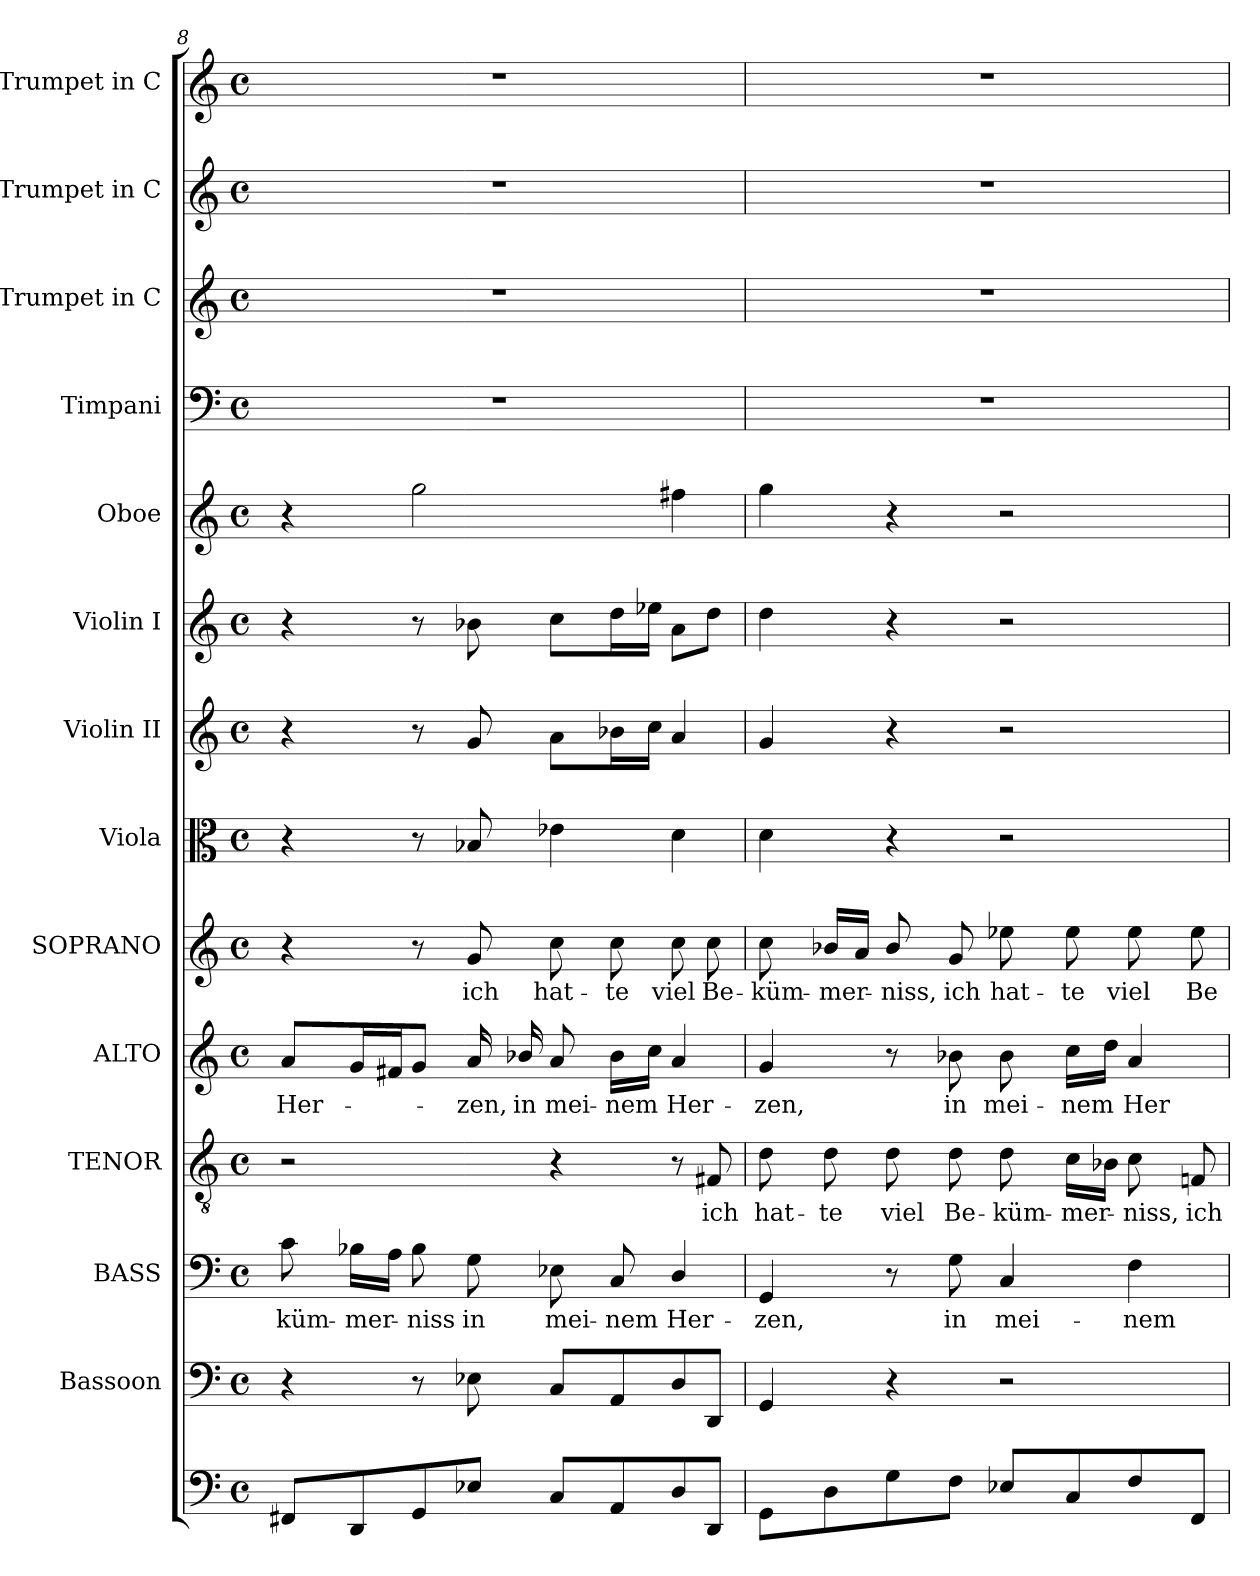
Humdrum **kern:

**kern	**kern	**kern	**text	**kern	**text	**kern	**text	**kern	**text	**kern	**kern	**kern	**kern	**kern	**kern	**kern	**kern
*part14	*part13	*part12	*part12	*part11	*part11	*part10	*part10	*part9	*part9	*part8	*part7	*part6	*part5	*part4	*part3	*part2	*part1
*staff14	*staff13	*staff12	*staff12	*staff11	*staff11	*staff10	*staff10	*staff9	*staff9	*staff8	*staff7	*staff6	*staff5	*staff4	*staff3	*staff2	*staff1
*	*I"Bassoon	*I"BASS	*	*I"TENOR	*	*I"ALTO	*	*I"SOPRANO	*	*I"Viola	*I"Violin II	*I"Violin I	*I"Oboe	*I"Timpani	*I"Trumpet in C	*I"Trumpet in C	*I"Trumpet in C
*	*	*	*	*	*	*I'Alto	*	*I'Soprano	*	*I'Viola	*I'Violin II	*I'Violin I	*I'Oboe	*I'Timp.	*	*	*
*clefF4	*clefF4	*clefF4	*	*clefGv2	*	*clefG2	*	*clefG2	*	*clefC3	*clefG2	*clefG2	*clefG2	*clefF4	*clefG2	*clefG2	*clefG2
*	*	*	*	*ITrd7c12	*	*	*	*	*	*	*	*	*	*	*	*	*
*k[]	*k[]	*k[]	*	*k[]	*	*k[]	*	*k[]	*	*k[]	*k[]	*k[]	*k[]	*k[]	*k[]	*k[]	*k[]
*C:	*C:	*C:	*	*C:	*	*C:	*	*C:	*	*C:	*C:	*C:	*C:	*C:	*C:	*C:	*C:
*M4/4	*M4/4	*M4/4	*	*M4/4	*	*M4/4	*	*M4/4	*	*M4/4	*M4/4	*M4/4	*M4/4	*M4/4	*M4/4	*M4/4	*M4/4
*met(c)	*met(c)	*met(c)	*	*met(c)	*	*met(c)	*	*met(c)	*	*met(c)	*met(c)	*met(c)	*met(c)	*met(c)	*met(c)	*met(c)	*met(c)
=8	=8	=8	=8	=8	=8	=8	=8	=8	=8	=8	=8	=8	=8	=8	=8	=8	=8
!	!	!	!LO:LY:b:color=#000000	!	!	!	!	!	!	!	!	!	!	!	!	!	!
!	!	!	!	!	!	!	!LO:LY:b:color=#000000	!	!	!	!	!	!	!	!	!	!
8FF#Xi/L	4r	8ci\	-küm-	2r	.	8ai/L	Her-	4r	.	4r	4r	4r	4r	1r	1r	1r	1r
!	!	!	!LO:LY:b:color=#000000	!	!	!	!	!	!	!	!	!	!	!	!	!	!
8DDi/	.	16B-i\LL	-mer-	.	.	16gi/L	.	.	.	.	.	.	.	.	.	.	.
.	.	16Ai\JJ	.	.	.	16f#Xi/J	.	.	.	.	.	.	.	.	.	.	.
!	!	!	!LO:LY:b:color=#000000	!	!	!	!	!	!	!	!	!	!	!	!	!	!
8GGi/	8r	8B-i\	-niss	.	.	8gi/J	.	8r	.	8r	8r	8r	2ggi\	.	.	.	.
!	!	!	!LO:LY:b:color=#000000	!	!	!	!	!	!	!	!	!	!	!	!	!	!
!	!	!	!	!	!	!	!LO:LY:b:color=#000000	!	!	!	!	!	!	!	!	!	!
!	!	!	!	!	!	!	!	!	!LO:LY:b:color=#000000	!	!	!	!	!	!	!	!
8E-i/J	8E-i\	8Gi\	in	.	.	16ai/	-zen,	8gi/	ich	8B-i/	8gi/	8b-i\	.	.	.	.	.
!	!	!	!	!	!	!	!LO:LY:b:color=#000000	!	!	!	!	!	!	!	!	!	!
.	.	.	.	.	.	16b-i/	in	.	.	.	.	.	.	.	.	.	.
!	!	!	!LO:LY:b:color=#000000	!	!	!	!	!	!	!	!	!	!	!	!	!	!
!	!	!	!	!	!	!	!LO:LY:b:color=#000000	!	!	!	!	!	!	!	!	!	!
!	!	!	!	!	!	!	!	!	!LO:LY:b:color=#000000	!	!	!	!	!	!	!	!
8Ci/L	8Ci/L	8E-i\	mei-	4r	.	8ai/	mei-	8cci\	hat-	4e-i\	8ai\L	8cci\L	.	.	.	.	.
!	!	!	!LO:LY:b:color=#000000	!	!	!	!	!	!	!	!	!	!	!	!	!	!
!	!	!	!	!	!	!	!LO:LY:b:color=#000000	!	!	!	!	!	!	!	!	!	!
!	!	!	!	!	!	!	!	!	!LO:LY:b:color=#000000	!	!	!	!	!	!	!	!
8AAi/	8AAi/	8Ci/	-nem	.	.	16b-i\LL	-nem	8cci\	-te	.	16b-i\L	16ddi\L	.	.	.	.	.
.	.	.	.	.	.	16cci\JJ	.	.	.	.	16cci\JJ	16ee-i\JJ	.	.	.	.	.
!	!	!	!LO:LY:b:color=#000000	!	!	!	!	!	!	!	!	!	!	!	!	!	!
!	!	!	!	!	!	!	!LO:LY:b:color=#000000	!	!	!	!	!	!	!	!	!	!
!	!	!	!	!	!	!	!	!	!LO:LY:b:color=#000000	!	!	!	!	!	!	!	!
8Di/	8Di/	4Di/	Her-	8r	.	4ai/	Her-	8cci\	viel	4di\	4ai/	8ai\L	4ff#Xi\	.	.	.	.
!	!	!	!	!	!LO:LY:b:color=#000000	!	!	!	!	!	!	!	!	!	!	!	!
!	!	!	!	!	!	!	!	!	!LO:LY:b:color=#000000	!	!	!	!	!	!	!	!
8DDi/J	8DDi/J	.	.	8FF#Xi/	ich	.	.	8cci\	Be-	.	.	8ddi\J	.	.	.	.	.
=9	=9	=9	=9	=9	=9	=9	=9	=9	=9	=9	=9	=9	=9	=9	=9	=9	=9
!	!	!	!LO:LY:b:color=#000000	!	!	!	!	!	!	!	!	!	!	!	!	!	!
!	!	!	!	!	!LO:LY:b:color=#000000	!	!	!	!	!	!	!	!	!	!	!	!
!	!	!	!	!	!	!	!LO:LY:b:color=#000000	!	!	!	!	!	!	!	!	!	!
!	!	!	!	!	!	!	!	!	!LO:LY:b:color=#000000	!	!	!	!	!	!	!	!
8GGi\L	4GGi/	4GGi/	-zen,	8Di\	hat-	4gi/	-zen,	8cci\	-küm-	4di\	4gi/	4ddi\	4ggi\	1r	1r	1r	1r
!	!	!	!	!	!LO:LY:b:color=#000000	!	!	!	!	!	!	!	!	!	!	!	!
!	!	!	!	!	!	!	!	!	!LO:LY:b:color=#000000	!	!	!	!	!	!	!	!
8Di\	.	.	.	8Di\	-te	.	.	16b-i/LL	-mer-	.	.	.	.	.	.	.	.
.	.	.	.	.	.	.	.	16ai/JJ	.	.	.	.	.	.	.	.	.
!	!	!	!	!	!LO:LY:b:color=#000000	!	!	!	!	!	!	!	!	!	!	!	!
!	!	!	!	!	!	!	!	!	!LO:LY:b:color=#000000	!	!	!	!	!	!	!	!
8Gi\	4r	8r	.	8Di\	viel	8r	.	8b-i/	-niss,	4r	4r	4r	4r	.	.	.	.
!	!	!	!LO:LY:b:color=#000000	!	!	!	!	!	!	!	!	!	!	!	!	!	!
!	!	!	!	!	!LO:LY:b:color=#000000	!	!	!	!	!	!	!	!	!	!	!	!
!	!	!	!	!	!	!	!LO:LY:b:color=#000000	!	!	!	!	!	!	!	!	!	!
!	!	!	!	!	!	!	!	!	!LO:LY:b:color=#000000	!	!	!	!	!	!	!	!
8Fi\J	.	8Gi\	in	8Di\	Be-	8b-i\	in	8gi/	ich	.	.	.	.	.	.	.	.
!	!	!	!LO:LY:b:color=#000000	!	!	!	!	!	!	!	!	!	!	!	!	!	!
!	!	!	!	!	!LO:LY:b:color=#000000	!	!	!	!	!	!	!	!	!	!	!	!
!	!	!	!	!	!	!	!LO:LY:b:color=#000000	!	!	!	!	!	!	!	!	!	!
!	!	!	!	!	!	!	!	!	!LO:LY:b:color=#000000	!	!	!	!	!	!	!	!
8E-i/L	2r	4Ci/	mei-	8Di\	-küm-	8b-i\	mei-	8ee-i\	hat-	2r	2r	2r	2r	.	.	.	.
!	!	!	!	!	!LO:LY:b:color=#000000	!	!	!	!	!	!	!	!	!	!	!	!
!	!	!	!	!	!	!	!LO:LY:b:color=#000000	!	!	!	!	!	!	!	!	!	!
!	!	!	!	!	!	!	!	!	!LO:LY:b:color=#000000	!	!	!	!	!	!	!	!
8Ci/	.	.	.	16Ci\LL	-mer-	16cci\LL	-nem	8ee-i\	-te	.	.	.	.	.	.	.	.
.	.	.	.	16BB-i\JJ	.	16ddi\JJ	.	.	.	.	.	.	.	.	.	.	.
!	!	!	!LO:LY:b:color=#000000	!	!	!	!	!	!	!	!	!	!	!	!	!	!
!	!	!	!	!	!LO:LY:b:color=#000000	!	!	!	!	!	!	!	!	!	!	!	!
!	!	!	!	!	!	!	!LO:LY:b:color=#000000	!	!	!	!	!	!	!	!	!	!
!	!	!	!	!	!	!	!	!	!LO:LY:b:color=#000000	!	!	!	!	!	!	!	!
8Fi/	.	4Fi\	-nem	8Ci\	-niss,	4ai/	Her-	8ee-i\	viel	.	.	.	.	.	.	.	.
!	!	!	!	!	!LO:LY:b:color=#000000	!	!	!	!	!	!	!	!	!	!	!	!
!	!	!	!	!	!	!	!	!	!LO:LY:b:color=#000000	!	!	!	!	!	!	!	!
8FFi/J	.	.	.	8FFni/	ich	.	.	8ee-i\	Be-	.	.	.	.	.	.	.	.
=	=	=	=	=	=	=	=	=	=	=	=	=	=	=	=	=	=
*-	*-	*-	*-	*-	*-	*-	*-	*-	*-	*-	*-	*-	*-	*-	*-	*-	*-
